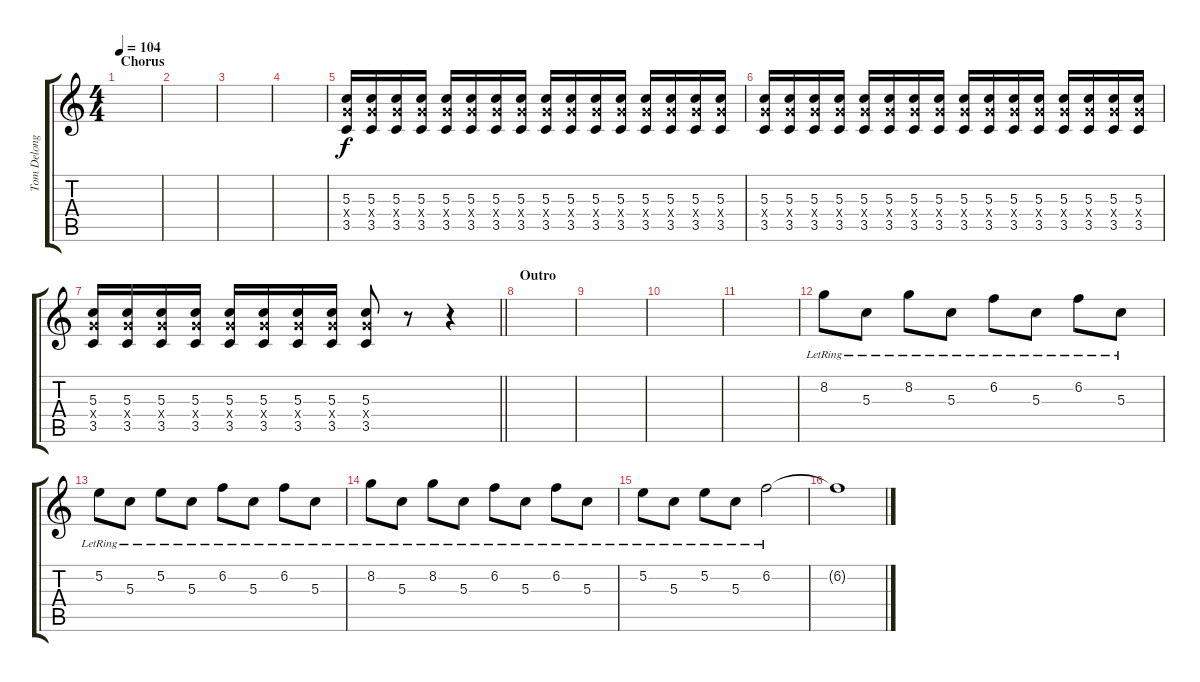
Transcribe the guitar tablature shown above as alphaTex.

\track ("Tom Delonge - Guitar" "Tom Delong") {instrument electricguitarclean}
\staff {score tabs}
\tuning (E4 B3 G3 D3 A2 E2) {hide}
\ts (4 4)
\section ("" "Chorus")
\tempo 104
\clef g2
\ks c
|
|
|
|
(5.3 5.4{x} 3.5).16 (5.3 5.4{x} 3.5).16 (5.3 5.4{x} 3.5).16 (5.3 5.4{x} 3.5).16 (5.3 5.4{x} 3.5).16 (5.3 5.4{x} 3.5).16 (5.3 5.4{x} 3.5).16 (5.3 5.4{x} 3.5).16 (5.3 5.4{x} 3.5).16 (5.3 5.4{x} 3.5).16 (5.3 5.4{x} 3.5).16 (5.3 5.4{x} 3.5).16 (5.3 5.4{x} 3.5).16 (5.3 5.4{x} 3.5).16 (5.3 5.4{x} 3.5).16 (5.3 5.4{x} 3.5).16 |
(5.3 5.4{x} 3.5).16 (5.3 5.4{x} 3.5).16 (5.3 5.4{x} 3.5).16 (5.3 5.4{x} 3.5).16 (5.3 5.4{x} 3.5).16 (5.3 5.4{x} 3.5).16 (5.3 5.4{x} 3.5).16 (5.3 5.4{x} 3.5).16 (5.3 5.4{x} 3.5).16 (5.3 5.4{x} 3.5).16 (5.3 5.4{x} 3.5).16 (5.3 5.4{x} 3.5).16 (5.3 5.4{x} 3.5).16 (5.3 5.4{x} 3.5).16 (5.3 5.4{x} 3.5).16 (5.3 5.4{x} 3.5).16 |
\barLineRight lightlight
(5.3 5.4{x} 3.5).16 (5.3 5.4{x} 3.5).16 (5.3 5.4{x} 3.5).16 (5.3 5.4{x} 3.5).16 (5.3 5.4{x} 3.5).16 (5.3 5.4{x} 3.5).16 (5.3 5.4{x} 3.5).16 (5.3 5.4{x} 3.5).16 (5.3 5.4{x} 3.5).8 r.8 r.4 |
\section ("" "Outro")
|
|
|
|
8.2{lr}.8{volume 13 balance 8 instrument electricguitarclean} 5.3{lr}.8 8.2{lr}.8 5.3{lr}.8 6.2{lr}.8 5.3{lr}.8 6.2{lr}.8 5.3{lr}.8 |
5.2{lr}.8 5.3{lr}.8 5.2{lr}.8 5.3{lr}.8 6.2{lr}.8 5.3{lr}.8 6.2{lr}.8 5.3{lr}.8 |
8.2{lr}.8 5.3{lr}.8 8.2{lr}.8 5.3{lr}.8 6.2{lr}.8 5.3{lr}.8 6.2{lr}.8 5.3{lr}.8 |
5.2{lr}.8 5.3{lr}.8 5.2{lr}.8 5.3{lr}.8 6.2{lr}.2 |
6.2{t}.1
